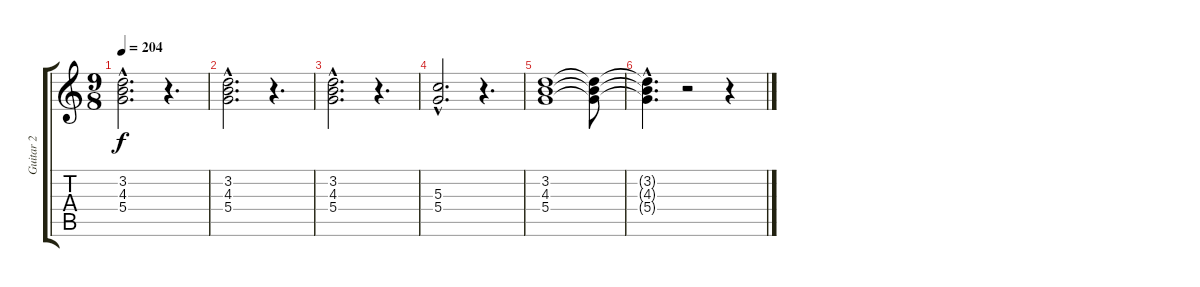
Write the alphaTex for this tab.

\track ("Guitar 2" "Guitar 2") {instrument acousticguitarsteel}
\staff {score tabs}
\tuning (E4 B3 G3 D3 A2 E2) {hide}
\ts (9 8)
\tempo 204
\clef g2
\ks c
(3.2{hac} 4.3{hac} 5.4{hac}).2{d dy f} r.4{d} |
(3.2{hac} 4.3{hac} 5.4{hac}).2{d} r.4{d} |
(3.2{hac} 4.3{hac} 5.4{hac}).2{d} r.4{d} |
(5.3{hac} 5.4{hac}).2{d} r.4{d} |
(3.2 4.3 5.4).1 (3.2{t} 4.3{t} 5.4{t}).8 |
(3.2{hac t} 4.3{hac t} 5.4{hac t}).4{d} r.2 r.4
